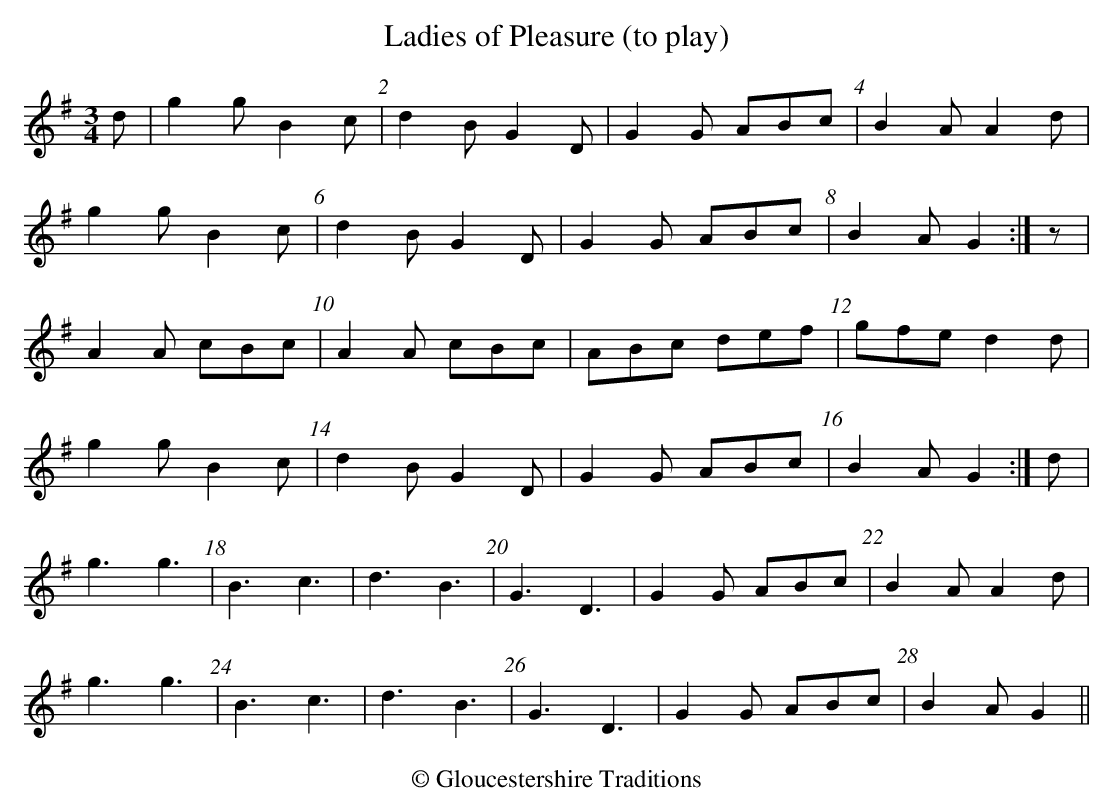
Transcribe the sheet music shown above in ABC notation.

X:1
T:Ladies of Pleasure (to play)
L:1/8
M:3/4
K:GMaj
d|g2g B2c|d2B G2D|G2G ABc |B2A A2d|
g2g B2c|d2B G2D|G2G ABc |B2A G2:|z|
A2A cBc|A2A cBc|ABc def|gfe d2d |
g2g B2c|d2B G2D|G2G ABc |B2A G2:|d|
g3 g3| B3c3| d3B3 |G3D3|G2G ABc|B2AA2d|
g3 g3| B3c3| d3B3 |G3D3|G2G ABc|B2AG2||
